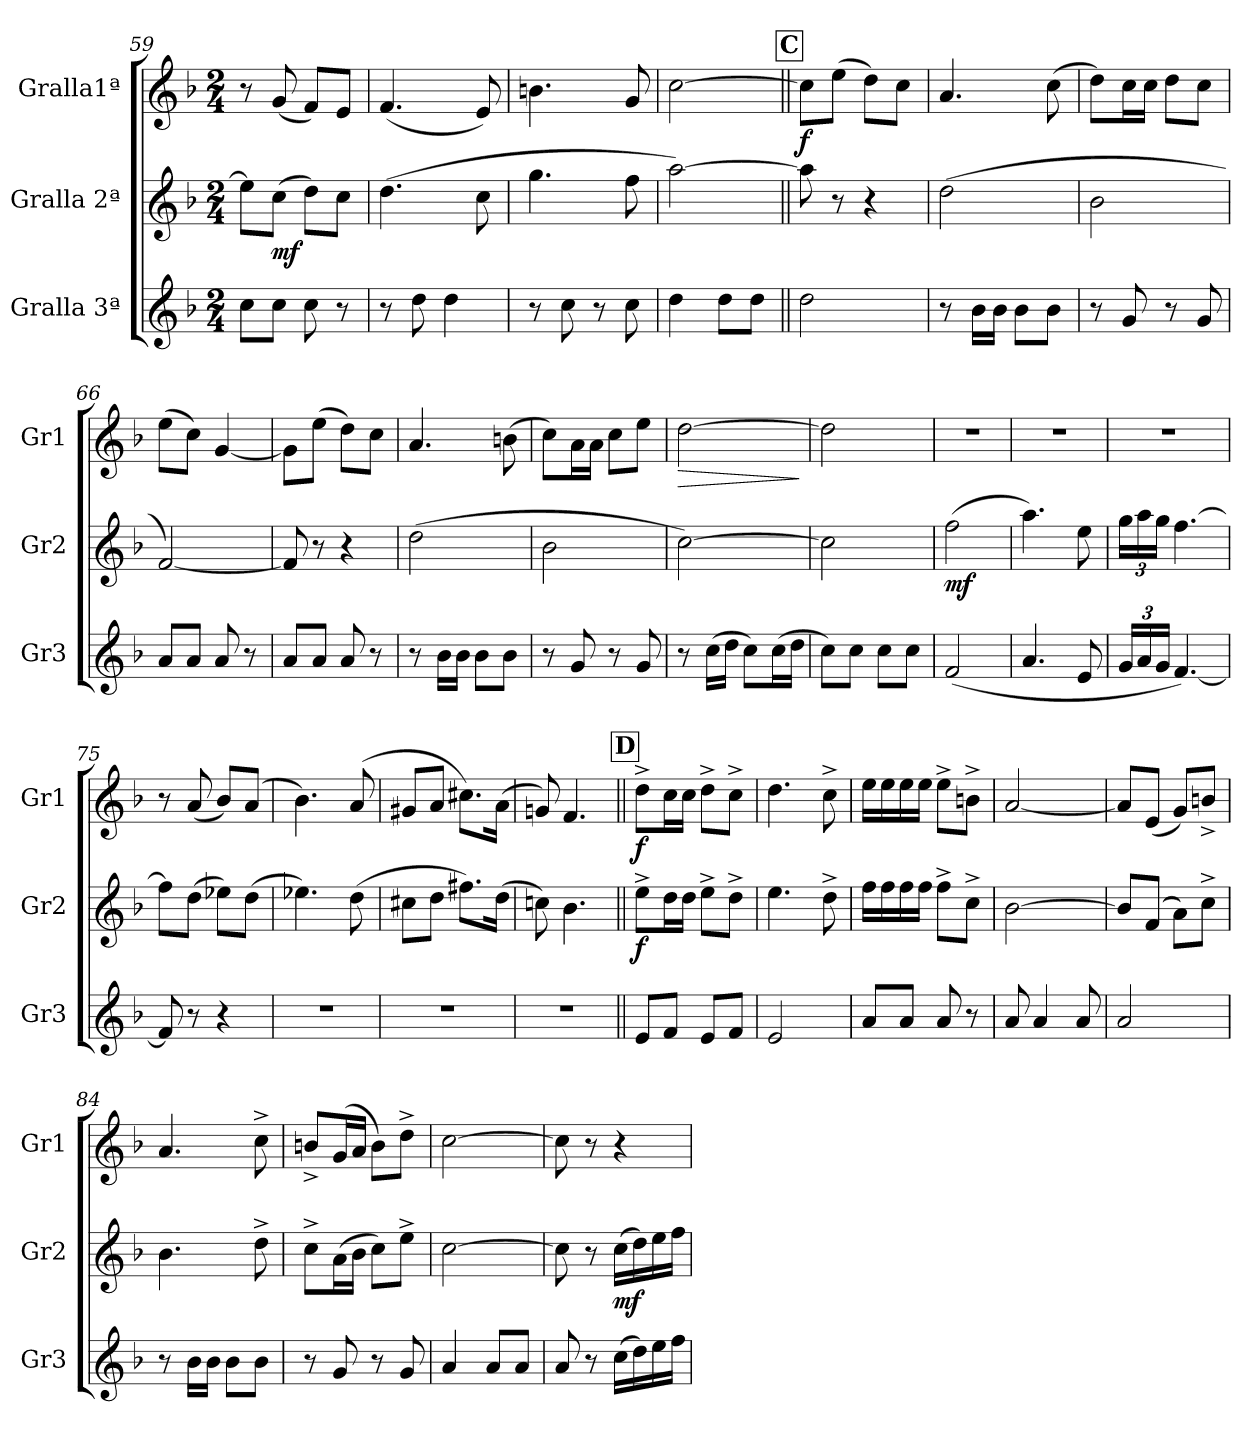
**kern	**kern	**dynam	**kern	**dynam
*part3	*part2	*part2	*part1	*part1
*staff3	*staff2	*staff2	*staff1	*staff1
*I"Gralla 3ª	*I"Gralla 2ª	*	*I"Gralla1ª	*
*I'Gr3	*I'Gr2	*	*I'Gr1	*
*clefG2	*clefG2	*	*clefG2	*
*	*	*	*ITrd-3c-5	*
*k[b-]	*k[b-]	*	*k[b-e-]	*
*M2/4	*M2/4	*	*M2/4	*
=59	=59	=59	=59	=59
8cc\L	8ee\L]	.	8r	.
!	!	!LO:DY:b	!	!
8cc\J	(>8cc\J	mf	(<8cc/	.
8cc\	8dd\L)	.	8b-/L)	.
8r	8cc\J	.	8a/J	.
=60	=60	=60	=60	=60
8r	(>4.dd\	.	(<4.b-/	.
8dd\	.	.	.	.
4dd\	.	.	.	.
.	8cc\	.	8a/)	.
=61	=61	=61	=61	=61
8r	4.gg\	.	4.een\	.
8cc\	.	.	.	.
8r	.	.	.	.
8cc\	8ff\	.	8cc/	.
=62	=62	=62	=62	=62
4dd\	[2aa\)	.	[2ff\	.
8dd\L	.	.	.	.
8dd\J	.	.	.	.
!!LO:REH:place=s1:a:B:fs=14:t=C
=63||	=63||	=63||	=63||	=63||
!	!	!	!	!LO:DY:b
2dd\	8aa\]	.	8ff\L]	f
.	8r	.	(>8aa\J	.
.	4r	.	8gg\L)	.
.	.	.	8ff\J	.
=64	=64	=64	=64	=64
8r	(>2dd\	.	4.dd/	.
16b-\LL	.	.	.	.
16b-\JJ	.	.	.	.
8b-\L	.	.	.	.
8b-\J	.	.	(>8ff\	.
=65	=65	=65	=65	=65
8r	2b-\	.	8gg\L)	.
8g/	.	.	16ff\L	.
.	.	.	16ff\JJ	.
8r	.	.	8gg\L	.
8g/	.	.	8ff\J	.
=66	=66	=66	=66	=66
8a/L	[2f/)	.	(>8aa\L	.
8a/J	.	.	8ff\J)	.
8a/	.	.	[4cc/	.
8r	.	.	.	.
=67	=67	=67	=67	=67
8a/L	8f/]	.	8cc\L]	.
8a/J	8r	.	(>8aa\J	.
8a/	4r	.	8gg\L)	.
8r	.	.	8ff\J	.
=68	=68	=68	=68	=68
8r	(>2dd\	.	4.dd/	.
16b-\LL	.	.	.	.
16b-\JJ	.	.	.	.
8b-\L	.	.	.	.
8b-\J	.	.	(>8een\	.
!!LO:LB:g=z
=69	=69	=69	=69	=69
8r	2b-\	.	8ff\L)	.
8g/	.	.	16dd\L	.
.	.	.	16dd\JJ	.
8r	.	.	8ff\L	.
8g/	.	.	8aa\J	.
=70	=70	=70	=70	=70
!	!	!	!	!LO:HP:b
8r	[2cc\)	.	[2gg\	>
(>16cc\LL	.	.	.	.
16dd\JJ	.	.	.	.
8cc\L)	.	.	.	.
(>16cc\L	.	.	.	.
16dd\JJ	.	.	.	.
.	.	.	.	]
=71	=71	=71	=71	=71
8cc\L)	2cc\]	.	2gg\]	.
8cc\J	.	.	.	.
8cc\L	.	.	.	.
8cc\J	.	.	.	.
=72	=72	=72	=72	=72
!	!	!LO:DY:b	!	!
(>2f/	(>2ff\	mf	2r	.
=73	=73	=73	=73	=73
4.a/	4.aa\)	.	2r	.
8e/	8ee\	.	.	.
=74	=74	=74	=74	=74
*Xbrackettup	*Xbrackettup	*	*	*
24g/LL	24gg\LL	.	2r	.
24a/	24aa\	.	.	.
24g/JJ	24gg\JJ	.	.	.
[4.f/)	[4.ff\	.	.	.
=75	=75	=75	=75	=75
8f/]	8ff\L]	.	8r	.
8r	(>8dd\J	.	(<8dd/	.
4r	8ee-X\L)	.	8ee-/L)	.
.	(>8dd\J	.	(<8dd/J	.
=76	=76	=76	=76	=76
2r	4.ee-X\)	.	4.ee-\)	.
.	(>8dd\	.	(<8dd/	.
=77	=77	=77	=77	=77
2r	8cc#X\L	.	8cc#X/L	.
.	8dd\J	.	8dd/J	.
.	8.ff#X\L)	.	8.ff#X\L)	.
.	(>16dd\Jk	.	(>16dd\Jk	.
=78	=78	=78	=78	=78
2r	8ccn\)	.	8ccn/)	.
.	4.b-\	.	4.b-/	.
!!LO:REH:place=s1:a:B:fs=14:t=D
=79||	=79||	=79||	=79||	=79||
!	!	!LO:DY:b	!	!LO:DY:b
8e/L	8ee^\L	f	8gg^\L	f
8f/J	16dd\L	.	16ff\L	.
.	16dd\JJ	.	16ff\JJ	.
8e/L	8ee^\L	.	8gg^\L	.
8f/J	8dd^\J	.	8ff^\J	.
=80	=80	=80	=80	=80
2e/	4.ee\	.	4.gg\	.
.	8dd^\	.	8ff^\	.
!!LO:LB:g=z
=81	=81	=81	=81	=81
8a/L	16ff\LL	.	16aa\LL	.
.	16ff\	.	16aa\	.
8a/J	16ff\	.	16aa\	.
.	16ff\JJ	.	16aa\JJ	.
8a/	8ff^\L	.	8aa^\L	.
8r	8cc^\J	.	8een^\J	.
=82	=82	=82	=82	=82
8a/	[2b-\	.	[2dd/	.
4a/	.	.	.	.
8a/	.	.	.	.
=83	=83	=83	=83	=83
2a/	8b-/L]	.	8dd/L]	.
.	(>8f/J	.	(<8a/J	.
.	8a\L)	.	8cc/L)	.
.	8cc^\J	.	8een^/J	.
=84	=84	=84	=84	=84
8r	4.b-\	.	4.dd/	.
16b-\LL	.	.	.	.
16b-\JJ	.	.	.	.
8b-\L	.	.	.	.
8b-\J	8dd^\	.	8ff^\	.
=85	=85	=85	=85	=85
8r	8cc^\L	.	8een^/L	.
8g/	(>16a\L	.	(>16cc/L	.
.	16b-\JJ	.	16dd/JJ	.
8r	8cc\L)	.	8ee\L)	.
8g/	8ee^\J	.	8gg^\J	.
=86	=86	=86	=86	=86
4a/	[2cc\	.	[2ff\	.
8a/L	.	.	.	.
8a/J	.	.	.	.
=87	=87	=87	=87	=87
8a/	8cc\]	.	8ff\]	.
8r	8r	.	8r	.
!	!	!LO:DY:b	!	!
(>16cc\LL	(>16cc\LL	mf	4r	.
16dd\)	16dd\)	.	.	.
16ee\	16ee\	.	.	.
16ff\JJ	16ff\JJ	.	.	.
=	=	=	=	=
*-	*-	*-	*-	*-
